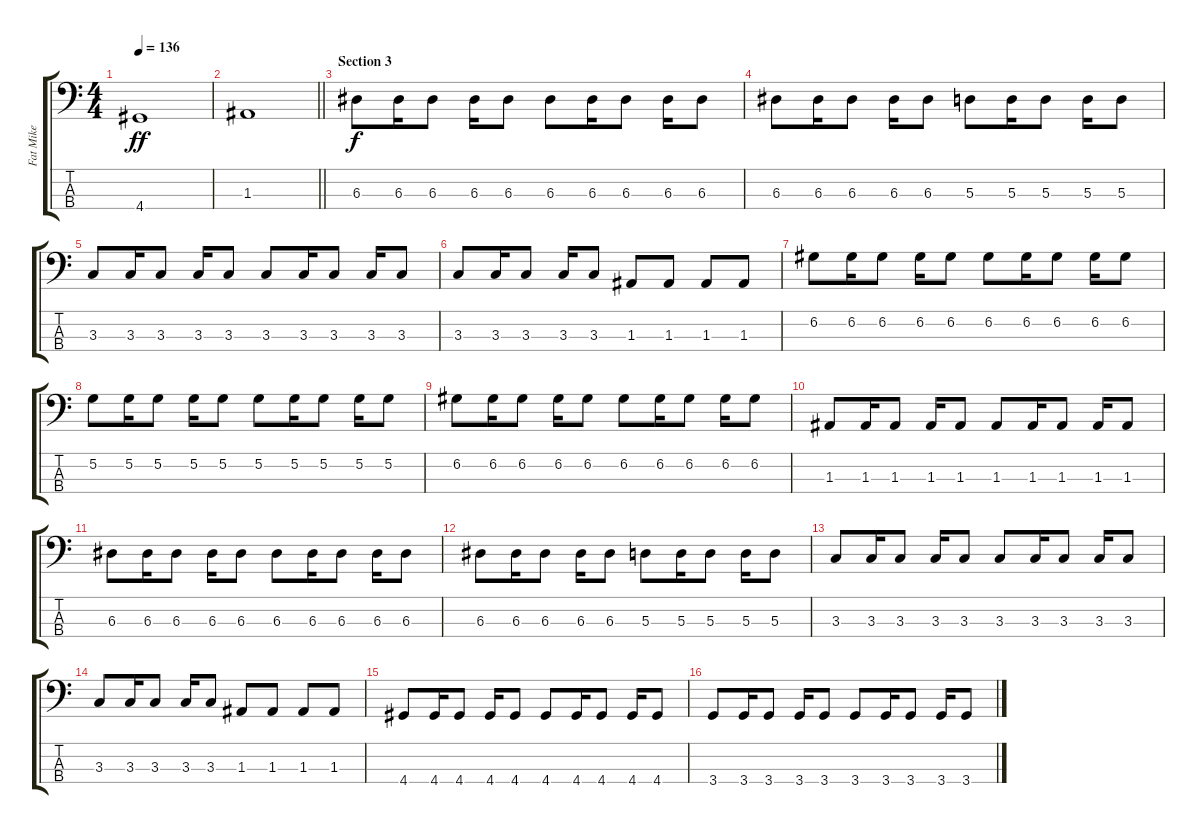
\track ("Fat Mike" "Fat Mike") {instrument electricbasspick}
\staff {score tabs}
\tuning (G2 D2 A1 E1) {hide}
\ts (4 4)
\tempo 136
\clef f4
\ks c
4.4.1{dy ff} |
\barLineRight lightlight
1.3.1 |
\section ("" "Section 3")
6.3.8{dy f} 6.3.16 6.3.8 6.3.16 6.3.8 6.3.8 6.3.16 6.3.8 6.3.16 6.3.8 |
6.3.8 6.3.16 6.3.8 6.3.16 6.3.8 5.3.8 5.3.16 5.3.8 5.3.16 5.3.8 |
3.3.8 3.3.16 3.3.8 3.3.16 3.3.8 3.3.8 3.3.16 3.3.8 3.3.16 3.3.8 |
3.3.8 3.3.16 3.3.8 3.3.16 3.3.8 1.3.8 1.3.8 1.3.8 1.3.8 |
6.2.8 6.2.16 6.2.8 6.2.16 6.2.8 6.2.8 6.2.16 6.2.8 6.2.16 6.2.8 |
5.2.8 5.2.16 5.2.8 5.2.16 5.2.8 5.2.8 5.2.16 5.2.8 5.2.16 5.2.8 |
6.2.8 6.2.16 6.2.8 6.2.16 6.2.8 6.2.8 6.2.16 6.2.8 6.2.16 6.2.8 |
1.3.8 1.3.16 1.3.8 1.3.16 1.3.8 1.3.8 1.3.16 1.3.8 1.3.16 1.3.8 |
6.3.8 6.3.16 6.3.8 6.3.16 6.3.8 6.3.8 6.3.16 6.3.8 6.3.16 6.3.8 |
6.3.8 6.3.16 6.3.8 6.3.16 6.3.8 5.3.8 5.3.16 5.3.8 5.3.16 5.3.8 |
3.3.8 3.3.16 3.3.8 3.3.16 3.3.8 3.3.8 3.3.16 3.3.8 3.3.16 3.3.8 |
3.3.8 3.3.16 3.3.8 3.3.16 3.3.8 1.3.8 1.3.8 1.3.8 1.3.8 |
4.4.8 4.4.16 4.4.8 4.4.16 4.4.8 4.4.8 4.4.16 4.4.8 4.4.16 4.4.8 |
3.4.8 3.4.16 3.4.8 3.4.16 3.4.8 3.4.8 3.4.16 3.4.8 3.4.16 3.4.8
